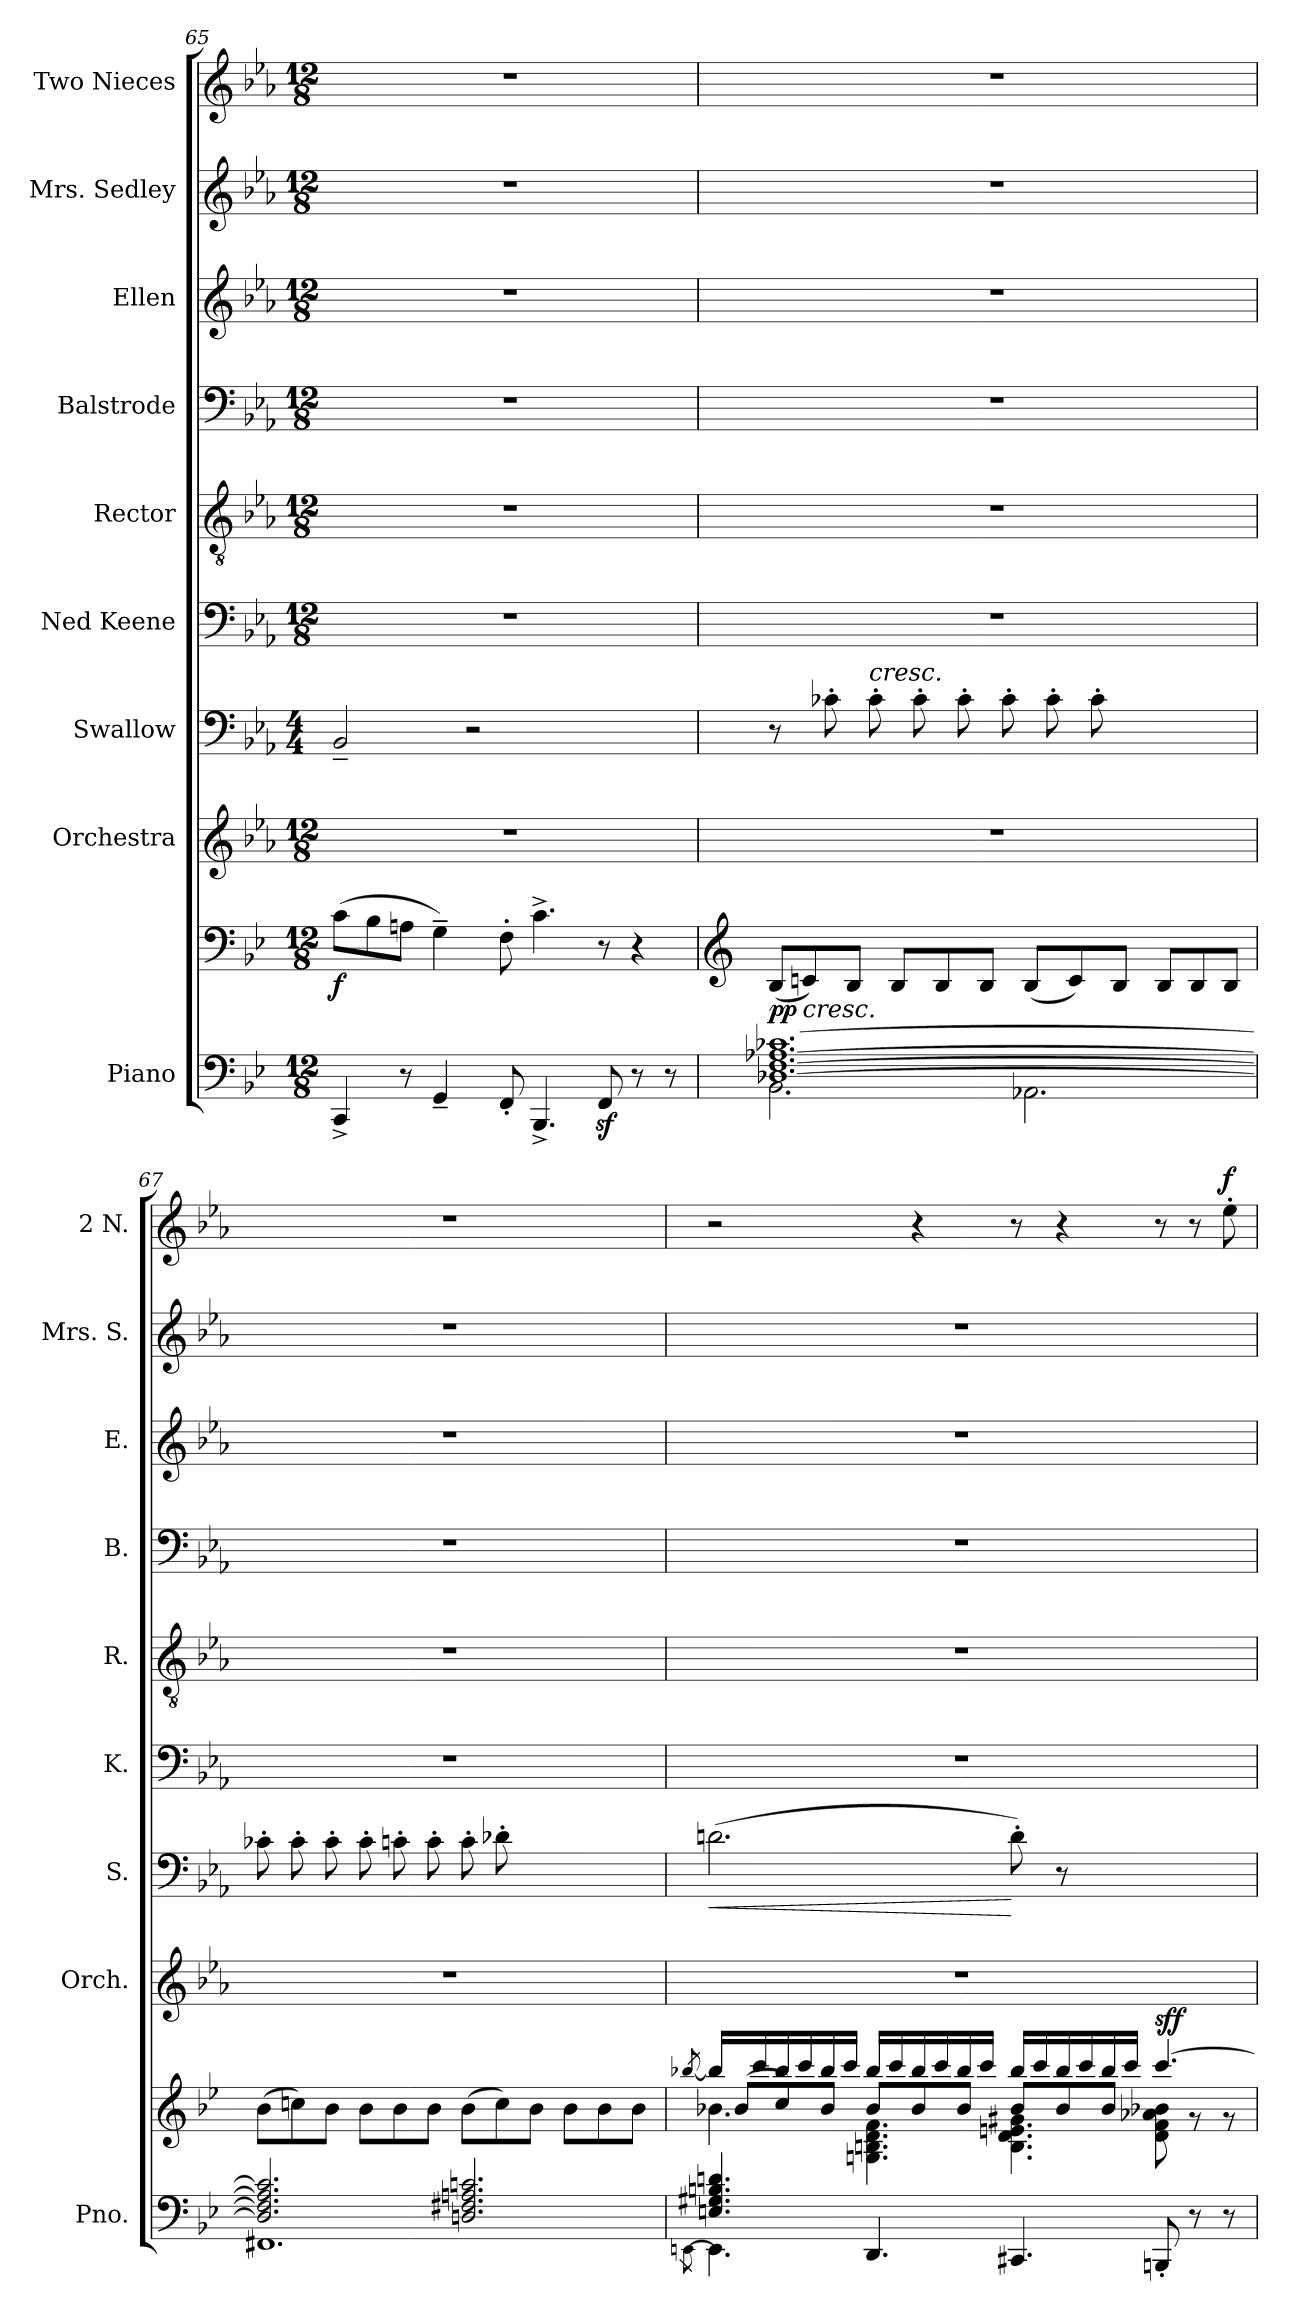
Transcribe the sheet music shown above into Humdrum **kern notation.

**kern	**kern	**dynam	**kern	**kern	**dynam	**kern	**kern	**kern	**kern	**kern	**kern	**dynam
*part9	*part9	*part9	*part8	*part7	*part7	*part6	*part5	*part4	*part3	*part2	*part1	*part1
*staff10	*staff9	*staff9/10	*staff8	*staff7	*staff7	*staff6	*staff5	*staff4	*staff3	*staff2	*staff1	*staff1
*I"Piano	*	*	*I"Orchestra	*I"Swallow	*	*I"Ned Keene	*I"Rector	*I"Balstrode	*I"Ellen	*I"Mrs. Sedley	*I"Two Nieces	*
*I'Pno.	*	*	*I'Orch.	*I'S.	*	*I'K.	*I'R.	*I'B.	*I'E.	*I'Mrs. S.	*I'2 N.	*
*clefF4	*clefF4	*	*clefG2	*clefF4	*	*clefF4	*clefGv2	*clefF4	*clefG2	*clefG2	*clefG2	*
*k[b-e-]	*k[b-e-]	*	*k[b-e-a-]	*k[b-e-a-]	*	*k[b-e-a-]	*k[b-e-a-]	*k[b-e-a-]	*k[b-e-a-]	*k[b-e-a-]	*k[b-e-a-]	*
*M12/8	*M12/8	*	*M12/8	*M4/4	*	*M12/8	*M12/8	*M12/8	*M12/8	*M12/8	*M12/8	*
=65	=65	=65	=65	=65	=65	=65	=65	=65	=65	=65	=65	=65
!	!	!LO:DY:b	!	!	!	!	!	!	!	!	!	!
4CC^/	(>8c\L	f	1.r	2BB-~/	.	1.r	1.r	1.r	1.r	1.r	1.r	.
.	8B-\	.	.	.	.	.	.	.	.	.	.	.
8r	8An\J	.	.	.	.	.	.	.	.	.	.	.
4GG~/	4G~\)	.	.	.	.	.	.	.	.	.	.	.
!	!	!	!	!LO:N:vis=2	!	!	!	!	!	!	!	!
.	.	.	.	2.r	.	.	.	.	.	.	.	.
8FF'/	8F'\	.	.	.	.	.	.	.	.	.	.	.
4.BBB-^/	4.c^\	.	.	.	.	.	.	.	.	.	.	.
8FFz>/	8r	.	.	.	.	.	.	.	.	.	.	.
8r	4r	.	.	4ryy	.	.	.	.	.	.	.	.
8r	.	.	.	.	.	.	.	.	.	.	.	.
!!LO:PB:g=z
=66	=66	=66	=66	=66	=66	=66	=66	=66	=66	=66	=66	=66
*	*clefG2	*	*	*	*	*	*	*	*	*	*	*
*^	*	*	*	*	*	*	*	*	*	*	*	*
!	!	!	!LO:DY:b	!	!LO:N:vis=8	!	!	!	!	!	!	!	!
[1.D-X [1.F [1.A-X [1.c-X	2.BB-\	(<8B-/L	pp	1.r	8.r	.	1.r	1.r	1.r	1.r	1.r	1.r	.
!	!	!LO:TX:b:i:t=cresc.	!	!	!	!	!	!	!	!	!	!	!
.	.	8cn/)	.	.	.	.	.	.	.	.	.	.	.
.	.	.	.	.	8c-X'\	.	.	.	.	.	.	.	.
.	.	8B-/J	.	.	.	.	.	.	.	.	.	.	.
!	!	!	!	!	!LO:TX:a:i:t=cresc.	!	!	!	!	!	!	!	!
.	.	.	.	.	8c-'\	.	.	.	.	.	.	.	.
.	.	8B-/L	.	.	.	.	.	.	.	.	.	.	.
.	.	.	.	.	8c-'\	.	.	.	.	.	.	.	.
.	.	8B-/	.	.	.	.	.	.	.	.	.	.	.
.	.	.	.	.	8c-'\	.	.	.	.	.	.	.	.
.	.	8B-/J	.	.	.	.	.	.	.	.	.	.	.
.	.	.	.	.	8c-'\	.	.	.	.	.	.	.	.
.	2.AA-X\	(<8B-/L	.	.	.	.	.	.	.	.	.	.	.
.	.	.	.	.	8c-'\	.	.	.	.	.	.	.	.
.	.	8c/)	.	.	.	.	.	.	.	.	.	.	.
.	.	.	.	.	8c-'\	.	.	.	.	.	.	.	.
.	.	8B-/J	.	.	.	.	.	.	.	.	.	.	.
.	.	.	.	.	4..ryy	.	.	.	.	.	.	.	.
.	.	8B-/L	.	.	.	.	.	.	.	.	.	.	.
.	.	8B-/	.	.	.	.	.	.	.	.	.	.	.
.	.	8B-/J	.	.	.	.	.	.	.	.	.	.	.
=67	=67	=67	=67	=67	=67	=67	=67	=67	=67	=67	=67	=67	=67
2.D-/] 2.F/] 2.A-/] 2.c-/]	1.FF#X	(>8b-\L	.	1.r	8c-X'\	.	1.r	1.r	1.r	1.r	1.r	1.r	.
.	.	8ccn\)	.	.	8c-'\	.	.	.	.	.	.	.	.
.	.	8b-\J	.	.	8c-'\	.	.	.	.	.	.	.	.
.	.	8b-\L	.	.	8c-'\	.	.	.	.	.	.	.	.
.	.	8b-\	.	.	8cn'\	.	.	.	.	.	.	.	.
.	.	8b-\J	.	.	8c'\	.	.	.	.	.	.	.	.
2.Dn/ 2.F#X/ 2.An/ 2.cn/	.	(>8b-\L	.	.	8c'\	.	.	.	.	.	.	.	.
.	.	8cc\)	.	.	8d-X'\	.	.	.	.	.	.	.	.
.	.	8b-\J	.	.	2ryy	.	.	.	.	.	.	.	.
.	.	8b-\L	.	.	.	.	.	.	.	.	.	.	.
.	.	8b-\	.	.	.	.	.	.	.	.	.	.	.
.	.	8b-\J	.	.	.	.	.	.	.	.	.	.	.
!!LO:PB:g=z
=68	=68	=68	=68	=68	=68	=68	=68	=68	=68	=68	=68	=68	=68
.	[8qEEn\	[8qbb-X/	.	.	.	.	.	.	.	.	.	.	.
*	*	*^	*	*	*	*	*	*	*	*	*	*	*
*	*	*	*^	*	*	*	*	*	*	*	*	*	*	*
!	!	!	!	!	!	!	!	!LO:HP:b	!	!	!	!	!	!	!
4.En/ 4.G#X/ 4.Bn/ 4.dn/	4.EE\]	16bb-/LL]	4.b-X\	(>8b-/L	.	1.r	(>2.dn\	<	1.r	1.r	1.r	1.r	1.r	2r	.
.	.	16ccc/	.	.	.	.	.	.	.	.	.	.	.	.	.
.	.	16bb-/	.	8cc/)	.	.	.	.	.	.	.	.	.	.	.
.	.	16ccc/	.	.	.	.	.	.	.	.	.	.	.	.	.
.	.	16bb-/	.	8b-/J	.	.	.	.	.	.	.	.	.	.	.
.	.	16ccc/JJ	.	.	.	.	.	.	.	.	.	.	.	.	.
4.DD/	1ryy	16bb-/LL	4.Gn\ 4.Bn\ 4.d\ 4.f\	8b-/L	.	.	.	.	.	.	.	.	.	.	.
.	.	16ccc/	.	.	.	.	.	.	.	.	.	.	.	.	.
.	.	16bb-/	.	8b-/	.	.	.	.	.	.	.	.	.	4r	.
.	.	16ccc/	.	.	.	.	.	.	.	.	.	.	.	.	.
.	.	16bb-/	.	8b-/J	.	.	.	.	.	.	.	.	.	.	.
.	.	16ccc/JJ	.	.	.	.	.	.	.	.	.	.	.	.	.
4.CC#X/	.	16bb-/LL	4.B\ 4.d\ 4.en\ 4.g#X\	8b-/L	.	.	8d'\)	[	.	.	.	.	.	8r	.
.	.	16ccc/	.	.	.	.	.	.	.	.	.	.	.	.	.
!	!	!	!	!	!	!	!LO:N:vis=8	!	!	!	!	!	!	!	!
.	.	16bb-/	.	8b-/	.	.	8.r	.	.	.	.	.	.	4r	.
.	.	16ccc/	.	.	.	.	.	.	.	.	.	.	.	.	.
.	.	16bb-/	.	8b-/J	.	.	.	.	.	.	.	.	.	.	.
.	.	16ccc/JJ	.	.	.	.	4..ryy	.	.	.	.	.	.	.	.
!	!	!	!	!	!LO:DY:a	!	!	!	!	!	!	!	!	!	!
!	!	!	!	!	!LO:DY:n=1:b	!	!	!	!	!	!	!	!	!	!
8BBBn'/	.	[4.ccc/	8d\ 8f\ 8a-X\ 8b-X\	4.ryy	sf f	.	.	.	.	.	.	.	.	8r	.
8r	.	.	8r	.	.	.	.	.	.	.	.	.	.	8r	.
!	!	!	!	!	!	!	!	!	!	!	!	!	!	!	!LO:DY:a
8r	8ryy	.	8r	.	.	.	.	.	.	.	.	.	.	8ee-'\	f
*v	*v	*	*	*	*	*	*	*	*	*	*	*	*	*	*
*	*v	*v	*v	*	*	*	*	*	*	*	*	*	*	*
=	=	=	=	=	=	=	=	=	=	=	=	=
*-	*-	*-	*-	*-	*-	*-	*-	*-	*-	*-	*-	*-
